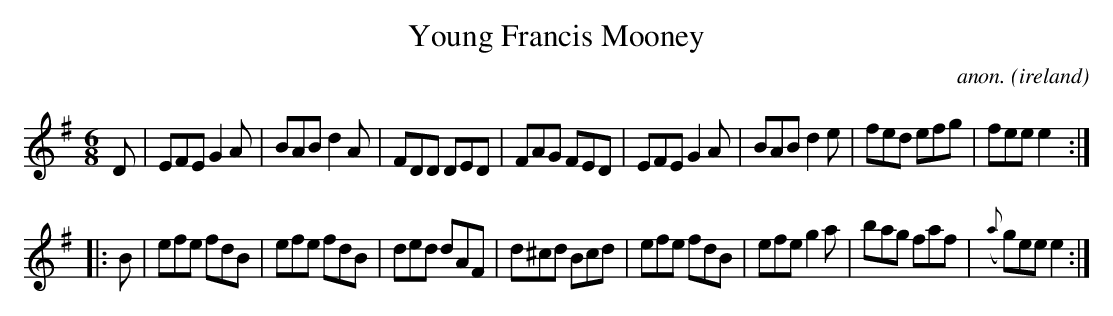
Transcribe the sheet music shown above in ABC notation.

X:1
T:Young Francis Mooney
O:ireland
C:anon.
M:6/8
L:1/8
K:Em
D|EFE G2A|BAB d2A|FDD DED|FAG FED|EFE G2A|BAB d2e|fed efg|fee e2:|
|:B|efe fdB|efe fdB|ded dAF|d^cd Bcd|efe fdB|efe g2a|bag faf|({a}g)ee e2:|
